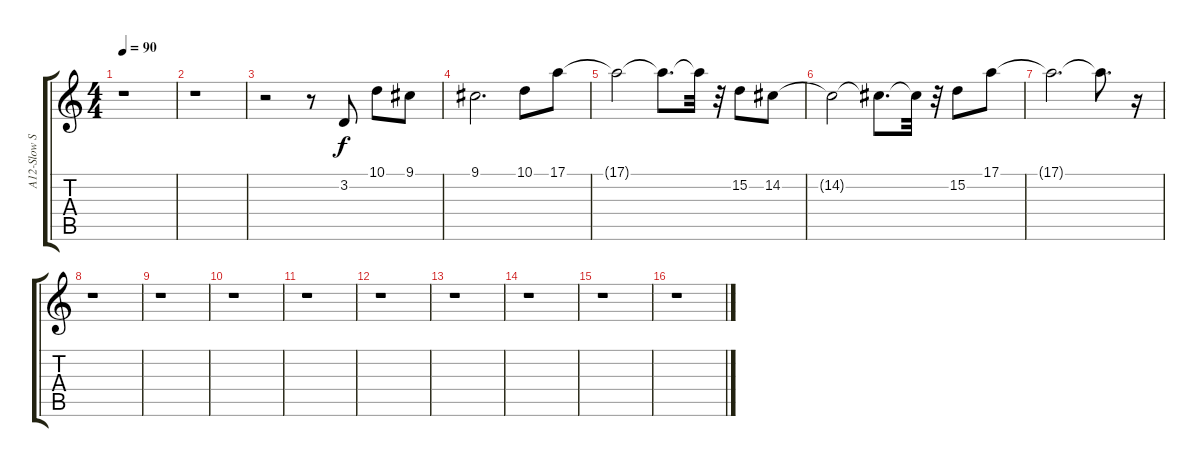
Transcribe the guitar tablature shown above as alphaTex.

\track ("A12-Slow Strings" "A12-Slow S") {instrument stringensemble2}
\staff {score tabs}
\tuning (E4 B3 G3 D3 A2 E2) {hide}
\ts (4 4)
\tempo 90
\clef g2
\ks c
r.1{dy f} |
r.1 |
r.2 r.8 3.2.8 10.1.8 9.1.8 |
9.1.2{d} 10.1.8 17.1.8 |
17.1{t}.2 17.1{t}.8{d} 17.1{t}.32 r.32 15.2.8 14.2.8 |
14.2{t}.2 14.2{t}.8{d} 14.2{t}.32 r.32 15.2.8 17.1.8 |
17.1{t}.2{d} 17.1{t}.8{d} r.16 |
r.1 |
r.1 |
r.1 |
r.1 |
r.1 |
r.1 |
r.1 |
r.1 |
r.1
